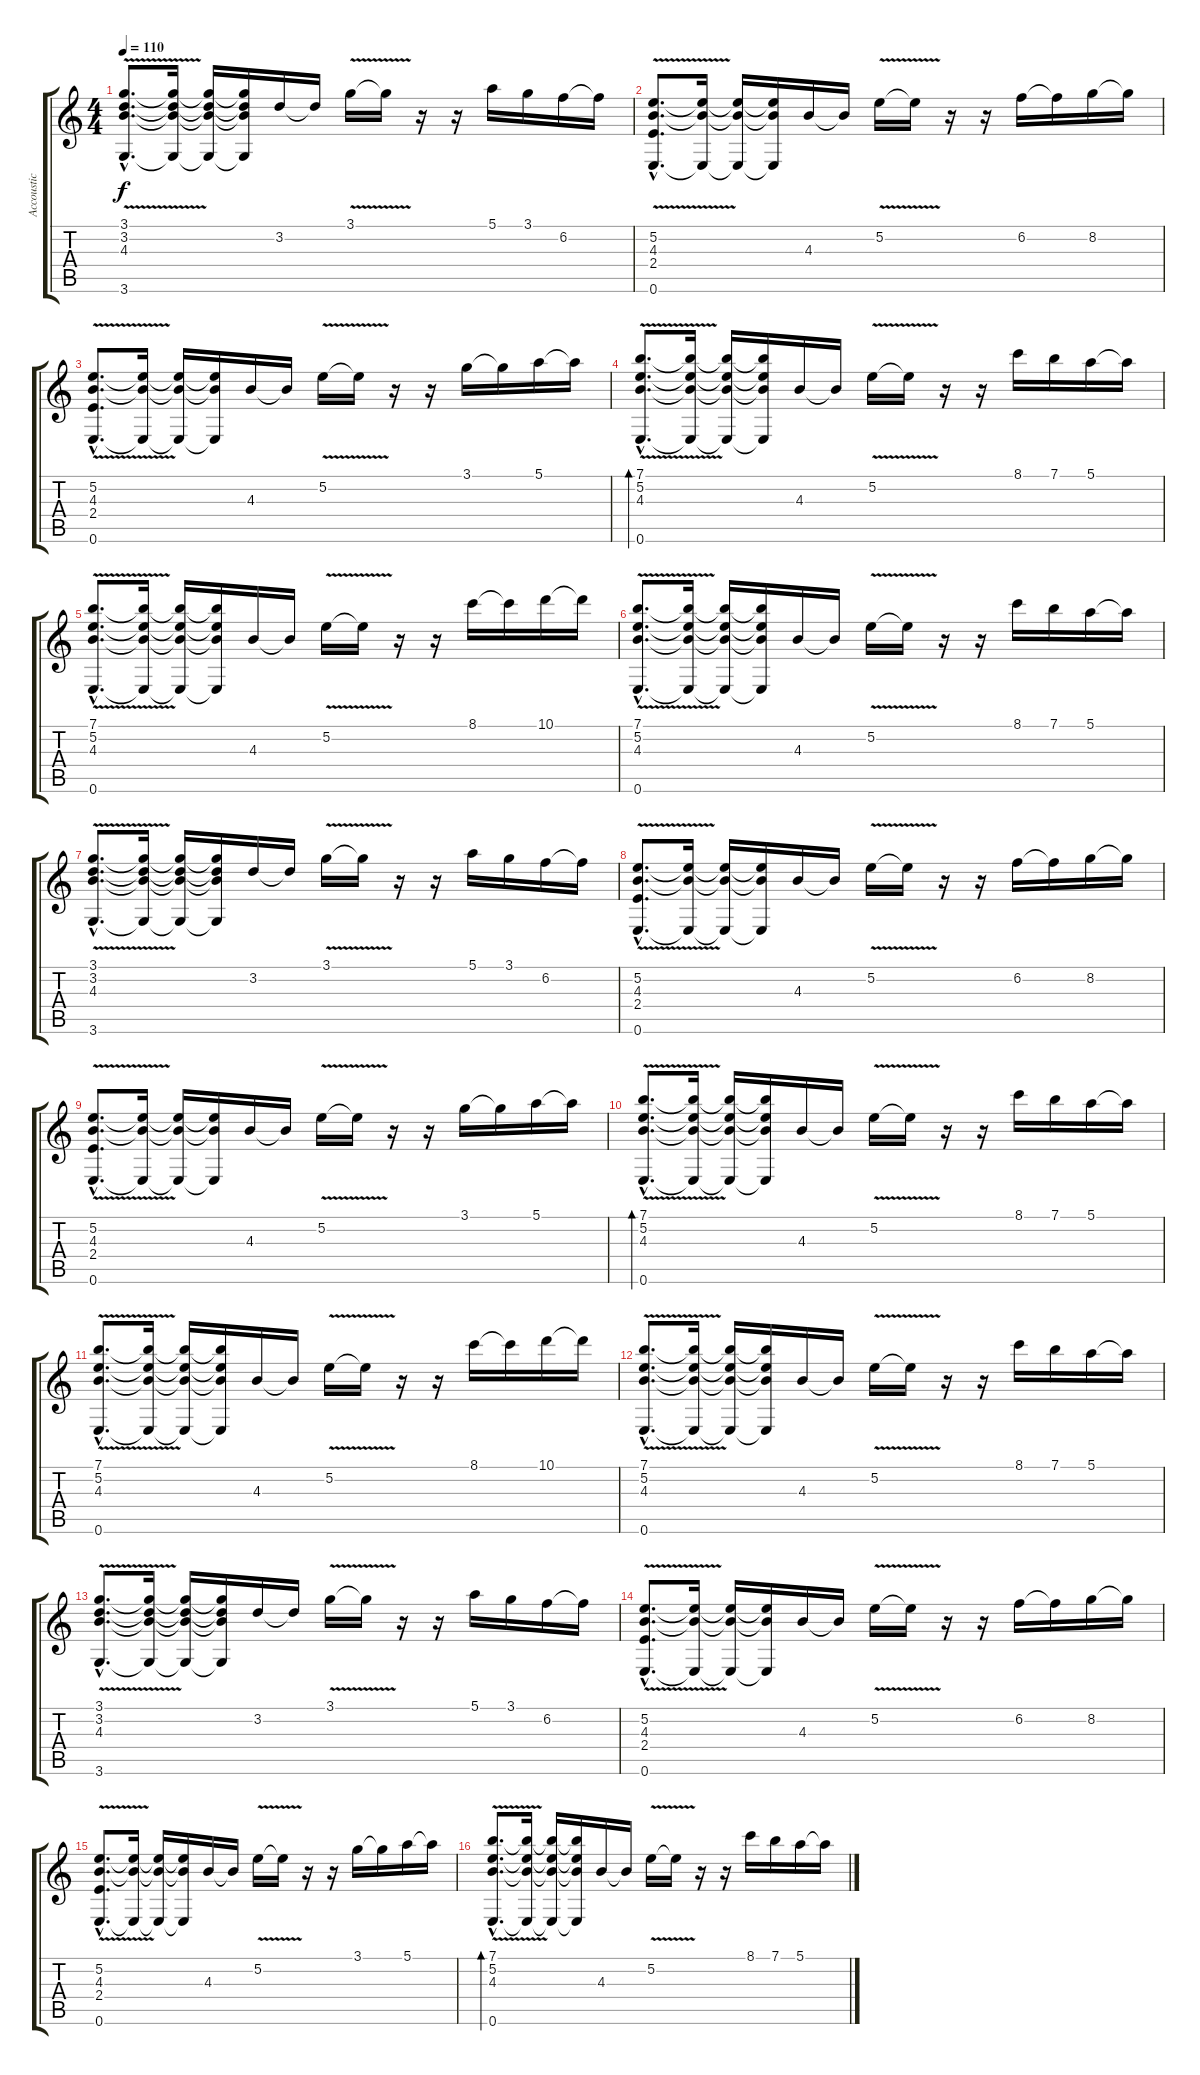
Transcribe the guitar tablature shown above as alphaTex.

\track ("Accoustic Guitar" "Accoustic ") {instrument acousticguitarsteel}
\staff {score tabs}
\tuning (E4 B3 G3 D3 A2 E2) {hide}
\ts (4 4)
\tempo 110
\clef g2
\ks c
(3.1{v hac} 3.2{hac} 4.3{hac} 3.6{hac}).8{d dy f volume 12} (3.1{t} 3.2{t} 4.3{t} 3.6{t}).16 (3.1{t} 3.2{t} 4.3{t} 3.6{t}).16 (3.1{t} 3.2{t} 4.3{t} 3.6{t}).16 3.2.16 3.2{t}.16 3.1{v}.16{volume 12} 3.1{t}.16 r.16 r.16 5.1.16 3.1.16 6.2.16 6.2{t}.16 |
(5.2{v hac} 4.3{hac} 2.4{hac} 0.6{hac}).8{d volume 12} (5.2{t} 4.3{t} 0.6{t}).16 (5.2{t} 4.3{t} 0.6{t}).16 (5.2{t} 4.3{t} 0.6{t}).16 4.3.16 4.3{t}.16 5.2{v}.16{volume 12} 5.2{t}.16 r.16 r.16 6.2.16 6.2{t}.16 8.2.16 8.2{t}.16 |
(5.2{v hac} 4.3{hac} 2.4{hac} 0.6{hac}).8{d volume 12} (5.2{t} 4.3{t} 0.6{t}).16 (5.2{t} 4.3{t} 0.6{t}).16 (5.2{t} 4.3{t} 0.6{t}).16 4.3.16 4.3{t}.16 5.2{v}.16{volume 12} 5.2{t}.16 r.16 r.16 3.1.16 3.1{t}.16 5.1.16 5.1{t}.16 |
(7.1{v hac} 5.2{hac} 4.3{hac} 0.6{hac}).8{d bd 240 volume 12} (7.1{t} 5.2{t} 4.3{t} 0.6{t}).16 (7.1{t} 5.2{t} 4.3{t} 0.6{t}).16 (7.1{t} 5.2{t} 4.3{t} 0.6{t}).16 4.3.16 4.3{t}.16 5.2{v}.16{volume 12} 5.2{t}.16 r.16 r.16 8.1.16 7.1.16 5.1.16 5.1{t}.16 |
(7.1{v hac} 5.2{hac} 4.3{hac} 0.6{hac}).8{d volume 12} (7.1{t} 5.2{t} 4.3{t} 0.6{t}).16 (7.1{t} 5.2{t} 4.3{t} 0.6{t}).16 (7.1{t} 5.2{t} 4.3{t} 0.6{t}).16 4.3.16 4.3{t}.16 5.2{v}.16{volume 12} 5.2{t}.16 r.16 r.16 8.1.16 8.1{t}.16 10.1.16 10.1{t}.16 |
(7.1{v hac} 5.2{hac} 4.3{hac} 0.6{hac}).8{d volume 12} (7.1{t} 5.2{t} 4.3{t} 0.6{t}).16 (7.1{t} 5.2{t} 4.3{t} 0.6{t}).16 (7.1{t} 5.2{t} 4.3{t} 0.6{t}).16 4.3.16 4.3{t}.16 5.2{v}.16{volume 12} 5.2{t}.16 r.16 r.16 8.1.16 7.1.16 5.1.16 5.1{t}.16 |
(3.1{v hac} 3.2{hac} 4.3{hac} 3.6{hac}).8{d volume 12} (3.1{t} 3.2{t} 4.3{t} 3.6{t}).16 (3.1{t} 3.2{t} 4.3{t} 3.6{t}).16 (3.1{t} 3.2{t} 4.3{t} 3.6{t}).16 3.2.16 3.2{t}.16 3.1{v}.16{volume 12} 3.1{t}.16 r.16 r.16 5.1.16 3.1.16 6.2.16 6.2{t}.16 |
(5.2{v hac} 4.3{hac} 2.4{hac} 0.6{hac}).8{d volume 12} (5.2{t} 4.3{t} 0.6{t}).16 (5.2{t} 4.3{t} 0.6{t}).16 (5.2{t} 4.3{t} 0.6{t}).16 4.3.16 4.3{t}.16 5.2{v}.16{volume 12} 5.2{t}.16 r.16 r.16 6.2.16 6.2{t}.16 8.2.16 8.2{t}.16 |
(5.2{v hac} 4.3{hac} 2.4{hac} 0.6{hac}).8{d volume 12} (5.2{t} 4.3{t} 0.6{t}).16 (5.2{t} 4.3{t} 0.6{t}).16 (5.2{t} 4.3{t} 0.6{t}).16 4.3.16 4.3{t}.16 5.2{v}.16{volume 12} 5.2{t}.16 r.16 r.16 3.1.16 3.1{t}.16 5.1.16 5.1{t}.16 |
(7.1{v hac} 5.2{hac} 4.3{hac} 0.6{hac}).8{d bd 240 volume 12} (7.1{t} 5.2{t} 4.3{t} 0.6{t}).16 (7.1{t} 5.2{t} 4.3{t} 0.6{t}).16 (7.1{t} 5.2{t} 4.3{t} 0.6{t}).16 4.3.16 4.3{t}.16 5.2{v}.16{volume 12} 5.2{t}.16 r.16 r.16 8.1.16 7.1.16 5.1.16 5.1{t}.16 |
(7.1{v hac} 5.2{hac} 4.3{hac} 0.6{hac}).8{d volume 12} (7.1{t} 5.2{t} 4.3{t} 0.6{t}).16 (7.1{t} 5.2{t} 4.3{t} 0.6{t}).16 (7.1{t} 5.2{t} 4.3{t} 0.6{t}).16 4.3.16 4.3{t}.16 5.2{v}.16{volume 12} 5.2{t}.16 r.16 r.16 8.1.16 8.1{t}.16 10.1.16 10.1{t}.16 |
(7.1{v hac} 5.2{hac} 4.3{hac} 0.6{hac}).8{d volume 12} (7.1{t} 5.2{t} 4.3{t} 0.6{t}).16 (7.1{t} 5.2{t} 4.3{t} 0.6{t}).16 (7.1{t} 5.2{t} 4.3{t} 0.6{t}).16 4.3.16 4.3{t}.16 5.2{v}.16{volume 12} 5.2{t}.16 r.16 r.16 8.1.16 7.1.16 5.1.16 5.1{t}.16 |
(3.1{v hac} 3.2{hac} 4.3{hac} 3.6{hac}).8{d volume 12} (3.1{t} 3.2{t} 4.3{t} 3.6{t}).16 (3.1{t} 3.2{t} 4.3{t} 3.6{t}).16 (3.1{t} 3.2{t} 4.3{t} 3.6{t}).16 3.2.16 3.2{t}.16 3.1{v}.16{volume 12} 3.1{t}.16 r.16 r.16 5.1.16 3.1.16 6.2.16 6.2{t}.16 |
(5.2{v hac} 4.3{hac} 2.4{hac} 0.6{hac}).8{d volume 12} (5.2{t} 4.3{t} 0.6{t}).16 (5.2{t} 4.3{t} 0.6{t}).16 (5.2{t} 4.3{t} 0.6{t}).16 4.3.16 4.3{t}.16 5.2{v}.16{volume 12} 5.2{t}.16 r.16 r.16 6.2.16 6.2{t}.16 8.2.16 8.2{t}.16 |
(5.2{v hac} 4.3{hac} 2.4{hac} 0.6{hac}).8{d volume 12} (5.2{t} 4.3{t} 0.6{t}).16 (5.2{t} 4.3{t} 0.6{t}).16 (5.2{t} 4.3{t} 0.6{t}).16 4.3.16 4.3{t}.16 5.2{v}.16{volume 12} 5.2{t}.16 r.16 r.16 3.1.16 3.1{t}.16 5.1.16 5.1{t}.16 |
(7.1{v hac} 5.2{hac} 4.3{hac} 0.6{hac}).8{d bd 240 volume 12} (7.1{t} 5.2{t} 4.3{t} 0.6{t}).16 (7.1{t} 5.2{t} 4.3{t} 0.6{t}).16 (7.1{t} 5.2{t} 4.3{t} 0.6{t}).16 4.3.16 4.3{t}.16 5.2{v}.16{volume 12} 5.2{t}.16 r.16 r.16 8.1.16 7.1.16 5.1.16 5.1{t}.16
